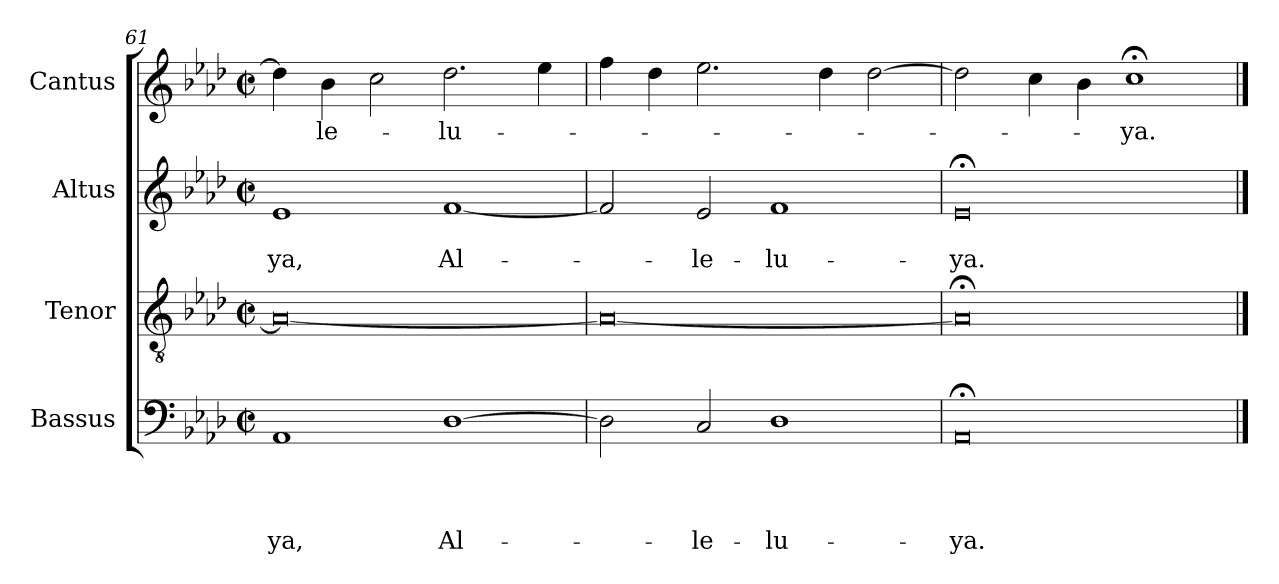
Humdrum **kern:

**kern	**text	**text	**text	**text	**kern	**text	**kern	**text	**text	**kern	**text
*part4	*part4	*part4	*part4	*part4	*part3	*part3	*part2	*part2	*part2	*part1	*part1
*staff4	*staff4	*staff4	*staff4	*staff4	*staff3	*staff3	*staff2	*staff2	*staff2	*staff1	*staff1
*I"Bassus	*	*	*	*	*I"Tenor	*	*I"Altus	*	*	*I"Cantus	*
*clefF4	*	*	*	*	*clefGv2	*	*clefG2	*	*	*clefG2	*
*k[b-e-a-d-]	*	*	*	*	*k[b-e-a-d-]	*	*k[b-e-a-d-]	*	*	*k[b-e-a-d-]	*
*A-:	*	*	*	*	*A-:	*	*A-:	*	*	*A-:	*
*M2/2	*	*	*	*	*M2/2	*	*M2/2	*	*	*M2/2	*
*met(c|)	*	*	*	*	*met(c|)	*	*met(c|)	*	*	*met(c|)	*
=61	=61	=61	=61	=61	=61	=61	=61	=61	=61	=61	=61
!	!	!	!	!LO:LY:b	!	!	!	!	!LO:LY:b	!	!
1AA-	.	.	.	-ya,	0A-_	.	1e-	.	-ya,	4dd-\]	.
!	!	!	!	!	!	!	!	!	!	!	!LO:LY:b
.	.	.	.	.	.	.	.	.	.	4b-\	-le-
.	.	.	.	.	.	.	.	.	.	2cc\	.
!	!	!	!	!LO:LY:b	!	!	!	!	!LO:LY:b	!	!LO:LY:b
[>1D-	.	.	.	Al-	.	.	[<1f	.	Al-	2.dd-\	-lu-
.	.	.	.	.	.	.	.	.	.	4ee-\	.
=62	=62	=62	=62	=62	=62	=62	=62	=62	=62	=62	=62
2D-\]	.	.	.	.	0A-_	.	2f/]	.	.	4ff\	.
.	.	.	.	.	.	.	.	.	.	4dd-\	.
!	!	!	!	!LO:LY:b	!	!	!	!	!LO:LY:b	!	!
2C/	.	.	.	-le-	.	.	2e-/	.	-le-	2.ee-\	.
!	!	!	!	!LO:LY:b	!	!	!	!	!LO:LY:b	!	!
1D-	.	.	.	-lu-	.	.	1f	.	-lu-	.	.
.	.	.	.	.	.	.	.	.	.	4dd-\	.
.	.	.	.	.	.	.	.	.	.	[>2dd-\	.
=63	=63	=63	=63	=63	=63	=63	=63	=63	=63	=63	=63
!	!	!	!	!LO:LY:b	!	!	!	!	!LO:LY:b	!	!
0AA-;	.	.	.	-ya.	0A-;]	.	0e-;	.	-ya.	2dd-\]	.
.	.	.	.	.	.	.	.	.	.	4cc\	.
.	.	.	.	.	.	.	.	.	.	4b-\	.
!	!	!	!	!	!	!	!	!	!	!	!LO:LY:b
.	.	.	.	.	.	.	.	.	.	1cc;<	-ya.
==	==	==	==	==	==	==	==	==	==	==	==
*-	*-	*-	*-	*-	*-	*-	*-	*-	*-	*-	*-
